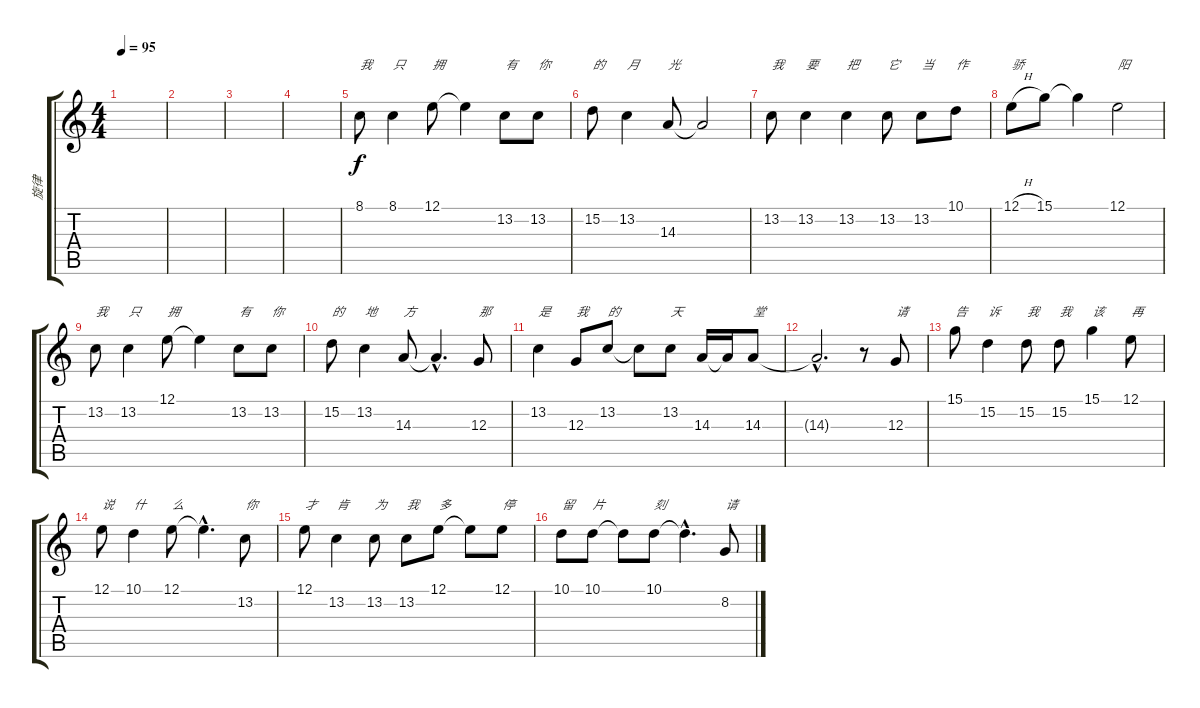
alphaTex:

\track ("旋律" "旋律") {instrument flute}
\staff {score tabs}
\tuning (E4 B3 G3 D3 A2 E2) {hide}
\ts (4 4)
\tempo 95
\clef g2
\ks c
|
|
|
|
8.1.8{txt "我"} 8.1.4{txt "只"} 12.1.8{txt "拥"} 12.1{t}.4 13.2.8{txt "有"} 13.2.8{txt "你"} |
15.2.8{txt "的"} 13.2.4{txt "月"} 14.3.8{txt "光"} 14.3{t}.2 |
13.2.8{txt "我"} 13.2.4{txt "要"} 13.2.4{txt "把"} 13.2.8{txt "它"} 13.2.8{txt "当"} 10.1.8{txt "作"} |
12.1{h}.8{txt "骄"} 15.1.8 15.1{t}.4 12.1.2{txt "阳"} |
13.2.8{txt "我"} 13.2.4{txt "只"} 12.1.8{txt "拥"} 12.1{t}.4 13.2.8{txt "有"} 13.2.8{txt "你"} |
15.2.8{txt "的"} 13.2.4{txt "地"} 14.3.8{txt "方"} 14.3{hac t}.4{d} 12.3.8{txt "那"} |
13.2.4{txt "是"} 12.3.8{txt "我"} 13.2.8{txt "的"} 13.2{t}.8 13.2.8{txt "天"} 14.3.16 14.3{t}.16 14.3.8{txt "堂"} |
14.3{hac t}.2{d} r.8 12.3.8{txt "请"} |
15.1.8{txt "告"} 15.2.4{txt "诉"} 15.2.8{txt "我"} 15.2.8{txt "我"} 15.1.4{txt "该"} 12.1.8{txt "再"} |
12.1.8{txt "说"} 10.1.4{txt "什"} 12.1.8{txt "么"} 12.1{hac t}.4{d} 13.2.8{txt "你"} |
12.1.8{txt "才"} 13.2.4{txt "肯"} 13.2.8{txt "为"} 13.2.8{txt "我"} 12.1.8{txt "多"} 12.1{t}.8 12.1.8{txt "停"} |
10.1.8{txt "留"} 10.1.8{txt "片"} 10.1{t}.8 10.1.8{txt "刻"} 10.1{hac t}.4{d} 8.2.8{txt "请"}
